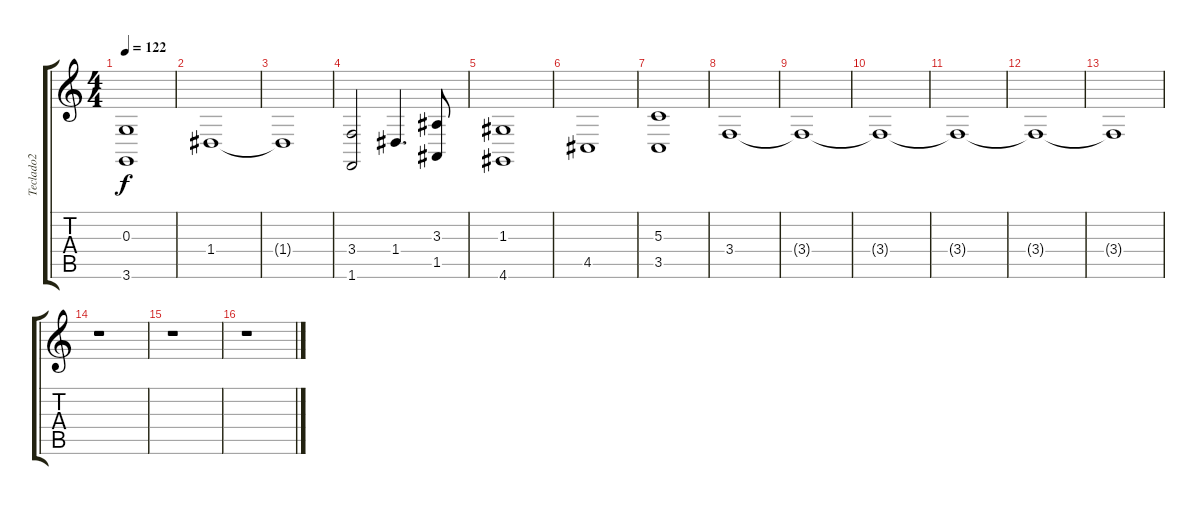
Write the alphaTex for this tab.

\track ("Teclado2" "Teclado2") {instrument pad2warm}
\staff {score tabs}
\tuning (E4 B3 G3 D3 A2 E2) {hide}
\ts (4 4)
\tempo 122
\clef g2
\ks c
(0.3{t} 3.6{t}).1{dy f} |
1.4.1 |
1.4{t}.1 |
(3.4 1.6).2 1.4.4{d} (3.3 1.5).8 |
(1.3 4.6).1 |
4.5.1 |
(5.3 3.5).1 |
3.4.1 |
3.4{t}.1 |
3.4{t}.1 |
3.4{t}.1 |
3.4{t}.1 |
3.4{t}.1 |
r.1 |
r.1 |
r.1
